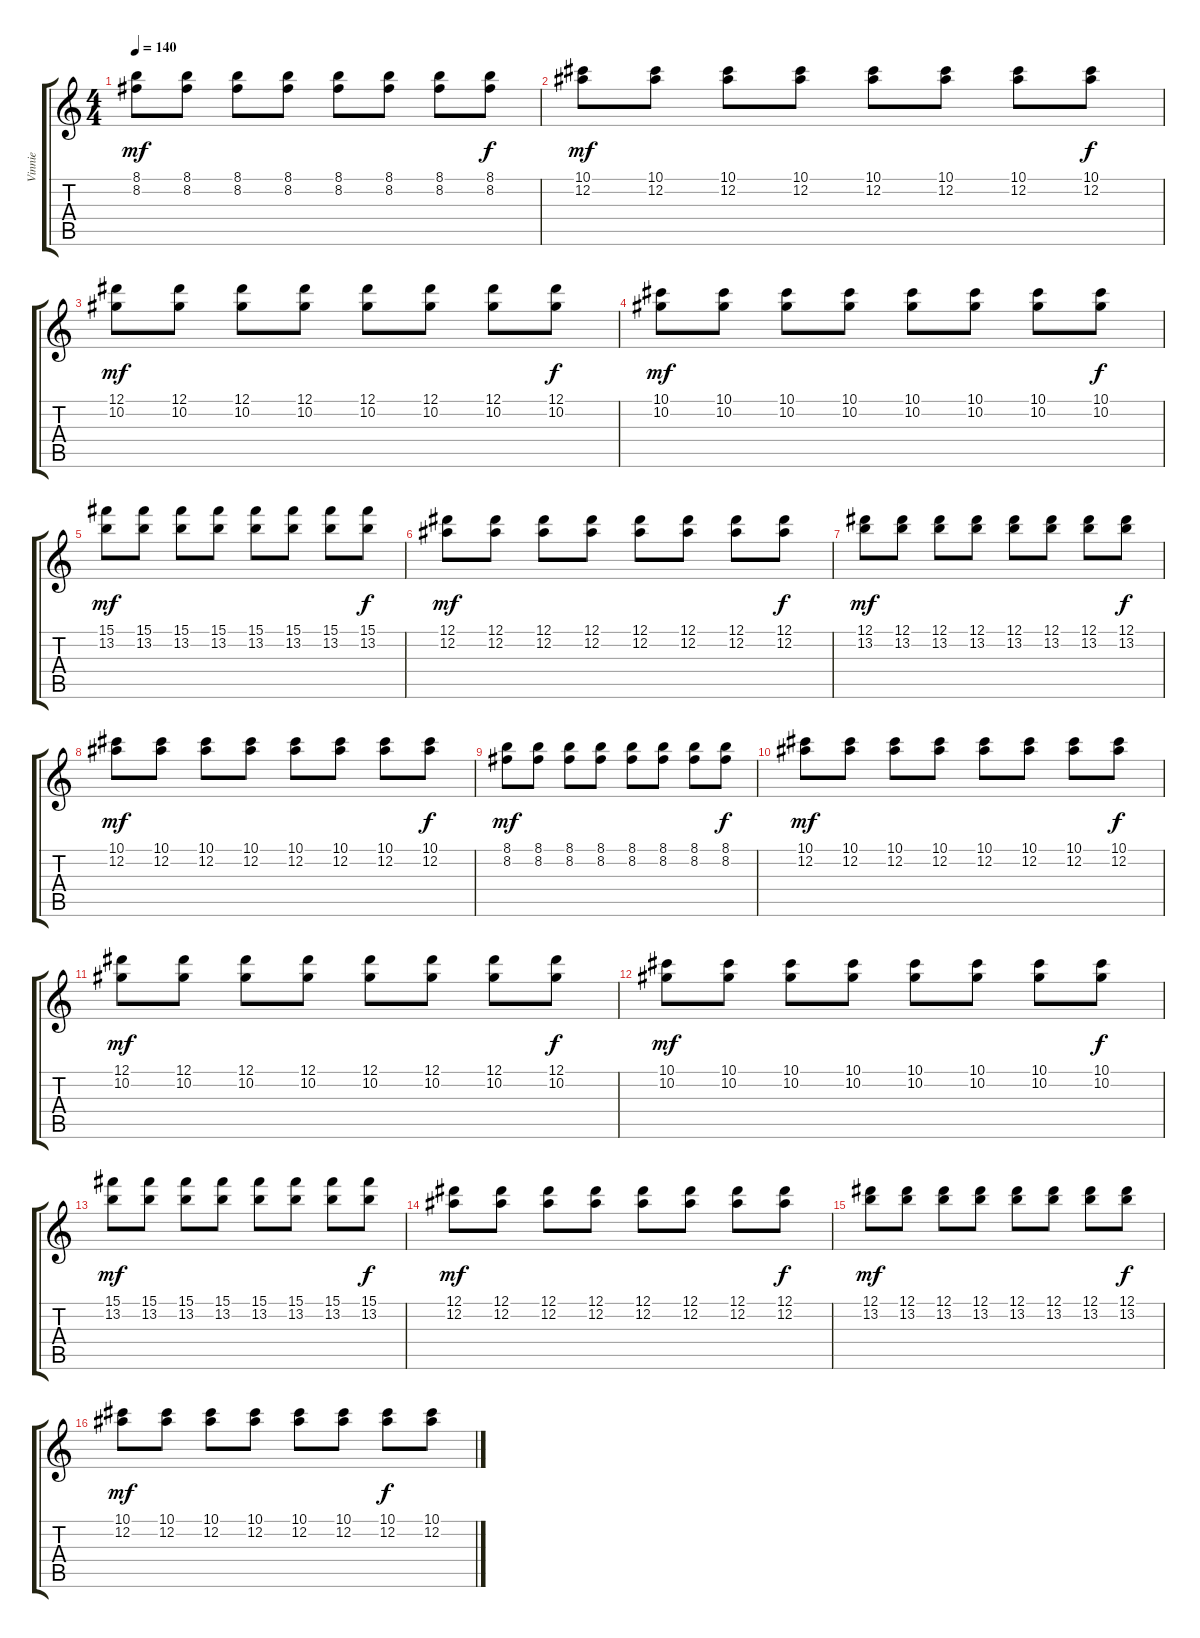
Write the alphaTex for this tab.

\track ("Vinnie" "Vinnie") {instrument overdrivenguitar}
\staff {score tabs}
\tuning (Eb4 Bb3 Gb3 Db3 Ab2 Eb2) {hide}
\ts (4 4)
\tempo 140
\clef g2
\ks c
(8.1 8.2).8{dy mf} (8.1 8.2).8 (8.1 8.2).8 (8.1 8.2).8 (8.1 8.2).8 (8.1 8.2).8 (8.1 8.2).8 (8.1 8.2).8{dy f} |
(10.1 12.2).8{dy mf} (10.1 12.2).8 (10.1 12.2).8 (10.1 12.2).8 (10.1 12.2).8 (10.1 12.2).8 (10.1 12.2).8 (10.1 12.2).8{dy f} |
(12.1 10.2).8{dy mf} (12.1 10.2).8 (12.1 10.2).8 (12.1 10.2).8 (12.1 10.2).8 (12.1 10.2).8 (12.1 10.2).8 (12.1 10.2).8{dy f} |
(10.1 10.2).8{dy mf} (10.1 10.2).8 (10.1 10.2).8 (10.1 10.2).8 (10.1 10.2).8 (10.1 10.2).8 (10.1 10.2).8 (10.1 10.2).8{dy f} |
(15.1 13.2).8{dy mf} (15.1 13.2).8 (15.1 13.2).8 (15.1 13.2).8 (15.1 13.2).8 (15.1 13.2).8 (15.1 13.2).8 (15.1 13.2).8{dy f} |
(12.1 12.2).8{dy mf} (12.1 12.2).8 (12.1 12.2).8 (12.1 12.2).8 (12.1 12.2).8 (12.1 12.2).8 (12.1 12.2).8 (12.1 12.2).8{dy f} |
(12.1 13.2).8{dy mf} (12.1 13.2).8 (12.1 13.2).8 (12.1 13.2).8 (12.1 13.2).8 (12.1 13.2).8 (12.1 13.2).8 (12.1 13.2).8{dy f} |
(10.1 12.2).8{dy mf} (10.1 12.2).8 (10.1 12.2).8 (10.1 12.2).8 (10.1 12.2).8 (10.1 12.2).8 (10.1 12.2).8 (10.1 12.2).8{dy f} |
(8.1 8.2).8{dy mf} (8.1 8.2).8 (8.1 8.2).8 (8.1 8.2).8 (8.1 8.2).8 (8.1 8.2).8 (8.1 8.2).8 (8.1 8.2).8{dy f} |
(10.1 12.2).8{dy mf} (10.1 12.2).8 (10.1 12.2).8 (10.1 12.2).8 (10.1 12.2).8 (10.1 12.2).8 (10.1 12.2).8 (10.1 12.2).8{dy f} |
(12.1 10.2).8{dy mf} (12.1 10.2).8 (12.1 10.2).8 (12.1 10.2).8 (12.1 10.2).8 (12.1 10.2).8 (12.1 10.2).8 (12.1 10.2).8{dy f} |
(10.1 10.2).8{dy mf} (10.1 10.2).8 (10.1 10.2).8 (10.1 10.2).8 (10.1 10.2).8 (10.1 10.2).8 (10.1 10.2).8 (10.1 10.2).8{dy f} |
(15.1 13.2).8{dy mf} (15.1 13.2).8 (15.1 13.2).8 (15.1 13.2).8 (15.1 13.2).8 (15.1 13.2).8 (15.1 13.2).8 (15.1 13.2).8{dy f} |
(12.1 12.2).8{dy mf} (12.1 12.2).8 (12.1 12.2).8 (12.1 12.2).8 (12.1 12.2).8 (12.1 12.2).8 (12.1 12.2).8 (12.1 12.2).8{dy f} |
(12.1 13.2).8{dy mf} (12.1 13.2).8 (12.1 13.2).8 (12.1 13.2).8 (12.1 13.2).8 (12.1 13.2).8 (12.1 13.2).8 (12.1 13.2).8{dy f} |
(10.1 12.2).8{dy mf} (10.1 12.2).8 (10.1 12.2).8 (10.1 12.2).8 (10.1 12.2).8 (10.1 12.2).8 (10.1 12.2).8{dy f} (10.1 12.2).8
